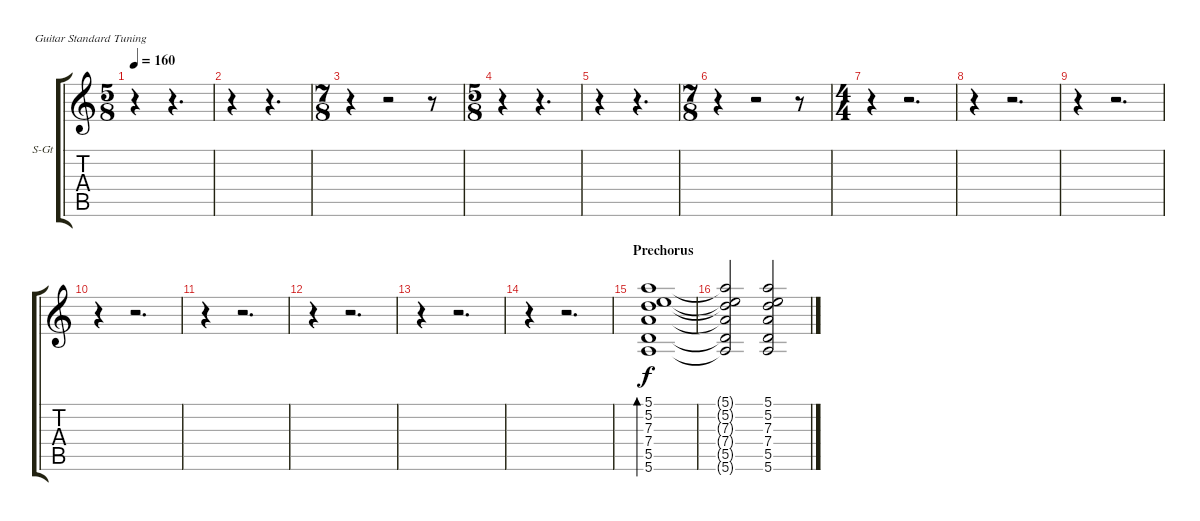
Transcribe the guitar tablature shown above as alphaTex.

\bracketExtendMode groupsimilarinstruments
\firstSystemTrackNameOrientation horizontal
\otherSystemsTrackNameOrientation horizontal
\track ("Keyboard" "S-Gt") {instrument acousticgrandpiano}
\staff {score tabs}
\tuning (E4 B3 G3 D3 A2 E2)
\displaytranspose 12
\ts (5 8)
\tempo 160
\clef g2
\ks c
r.4{dy f} r.4{d} |
r.4 r.4{d} |
\ts (7 8)
r.4 r.2 r.8 |
\ts (5 8)
r.4 r.4{d} |
r.4 r.4{d} |
\ts (7 8)
r.4 r.2 r.8 |
\ts (4 4)
r.4 r.2{d} |
r.4 r.2{d} |
r.4 r.2{d} |
r.4 r.2{d} |
r.4 r.2{d} |
r.4 r.2{d} |
r.4 r.2{d} |
r.4 r.2{d} |
\section ("" "Prechorus")
(5.1 5.2 7.3 7.4 5.5 5.6).1{bd 240} |
(5.1{t} 5.2{t} 7.3{t} 7.4{t} 5.5{t} 5.6{t}).2 (5.1 5.2 7.3 7.4 5.5 5.6).2
